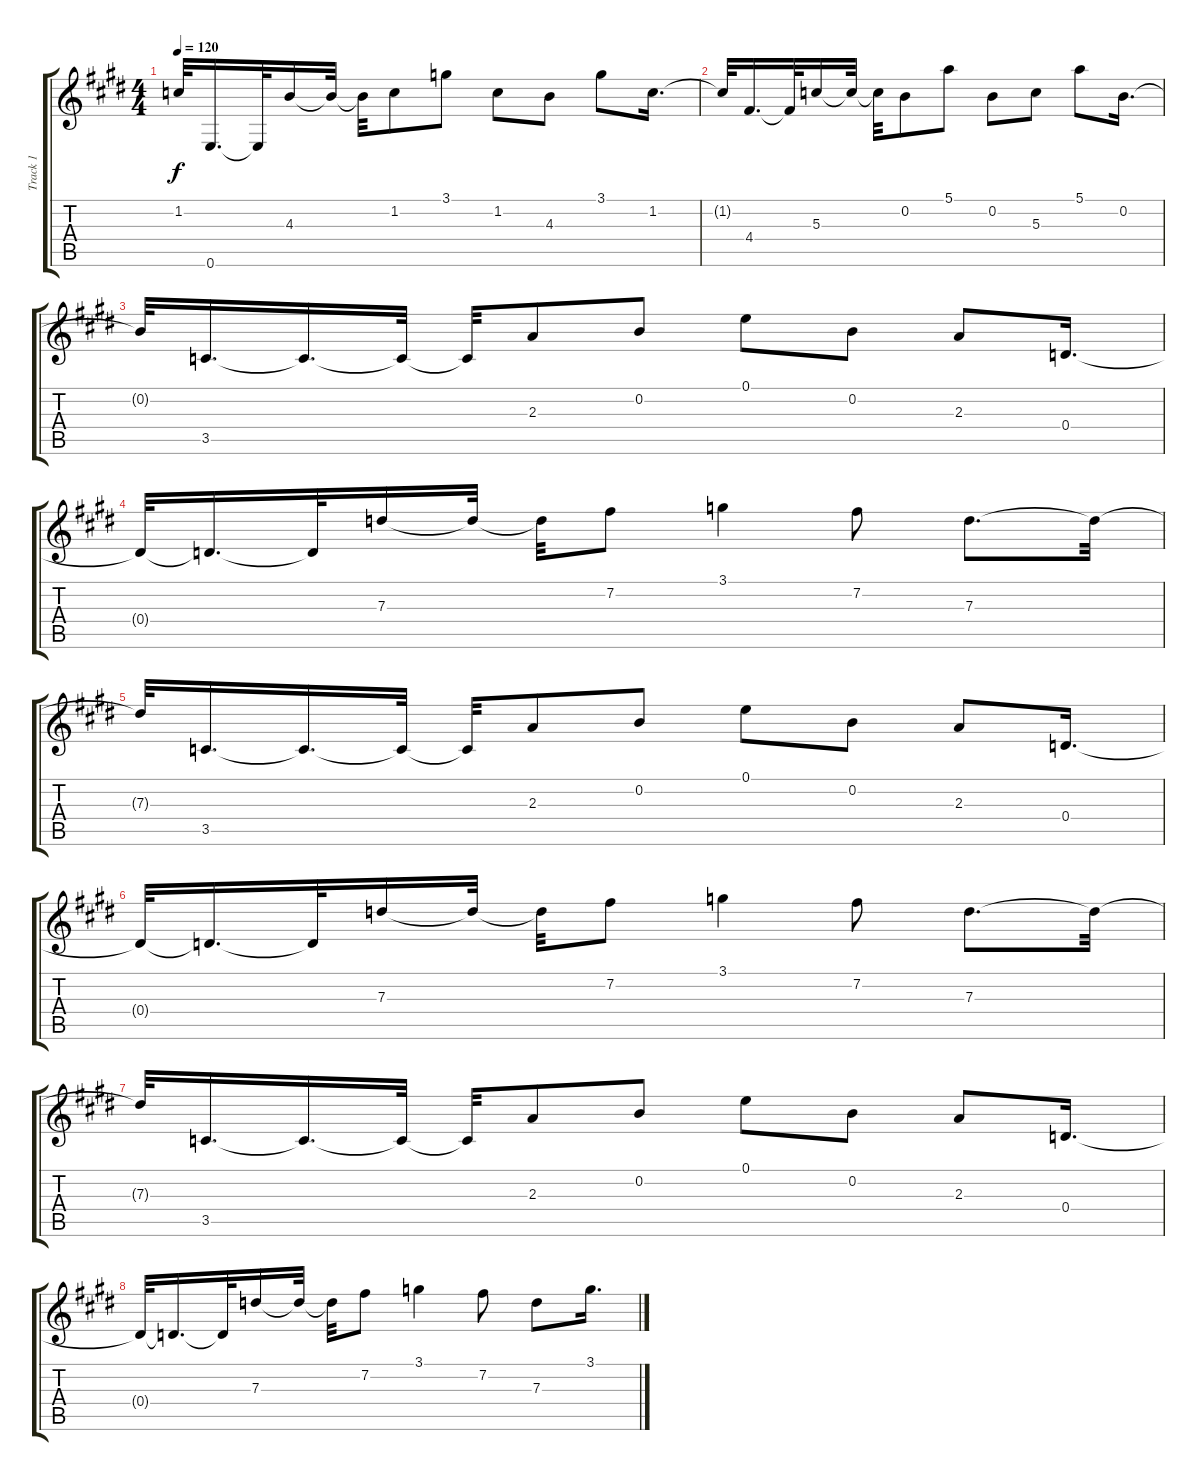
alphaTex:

\track ("Track 1" "Track 1") {instrument acousticguitarsteel}
\staff {score tabs}
\tuning (E4 B3 G3 D3 A2 E2) {hide}
\ts (4 4)
\tempo 120
\clef g2
\ks e
1.2{t}.32{dy f} 0.6.16{d} 0.6{t}.32 4.3.16 4.3{t}.32 4.3{t}.32 1.2.8 3.1.8 1.2.8 4.3.8 3.1.8 1.2.16{d} |
1.2{t}.32 4.4.16{d} 4.4{t}.32 5.3.16 5.3{t}.32 5.3{t}.32 0.2.8 5.1.8 0.2.8 5.3.8 5.1.8 0.2.16{d} |
0.2{t}.32 3.5.16{d} 3.5{t}.16{d} 3.5{t}.32 3.5{t}.32 2.3.8 0.2.8 0.1.8 0.2.8 2.3.8 0.4.16{d} |
0.4{t}.32 0.4{t}.16{d} 0.4{t}.32 7.3.16 7.3{t}.32 7.3{t}.32 7.2.8 3.1.4 7.2.8 7.3.8{d} 7.3{t}.32 |
7.3{t}.32 3.5.16{d} 3.5{t}.16{d} 3.5{t}.32 3.5{t}.32 2.3.8 0.2.8 0.1.8 0.2.8 2.3.8 0.4.16{d} |
0.4{t}.32 0.4{t}.16{d} 0.4{t}.32 7.3.16 7.3{t}.32 7.3{t}.32 7.2.8 3.1.4 7.2.8 7.3.8{d} 7.3{t}.32 |
7.3{t}.32 3.5.16{d} 3.5{t}.16{d} 3.5{t}.32 3.5{t}.32 2.3.8 0.2.8 0.1.8 0.2.8 2.3.8 0.4.16{d} |
0.4{t}.32 0.4{t}.16{d} 0.4{t}.32 7.3.16 7.3{t}.32 7.3{t}.32 7.2.8 3.1.4 7.2.8 7.3.8 3.1.16{d}
